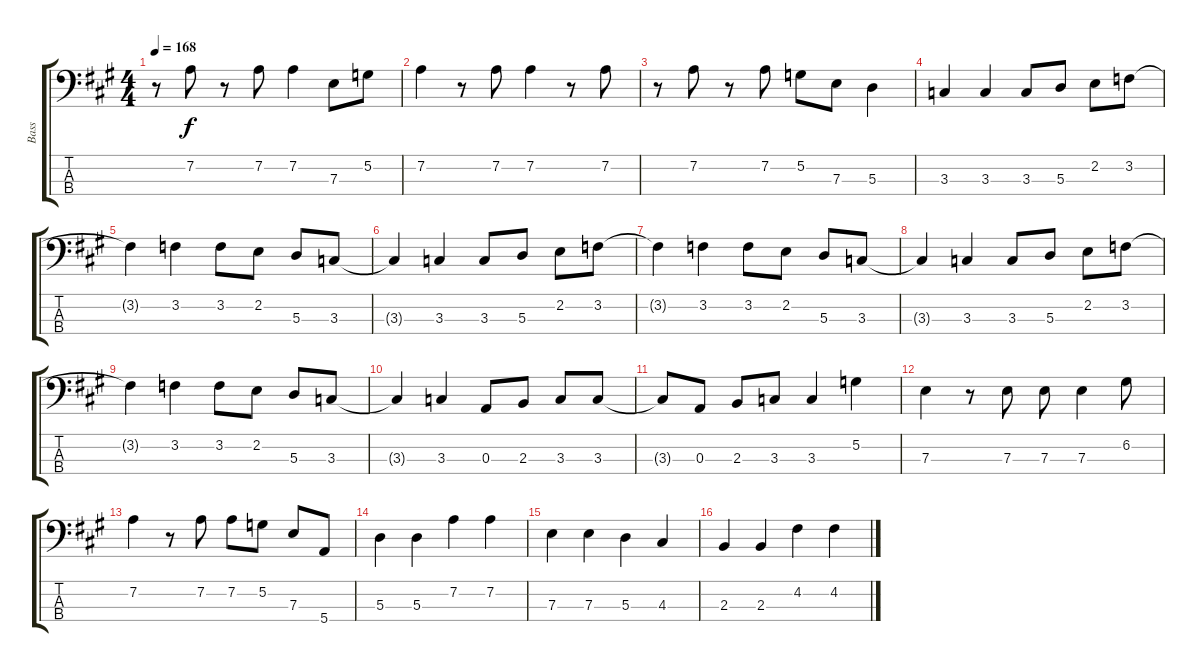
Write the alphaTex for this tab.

\track ("Bass" "Bass") {instrument electricbassfinger}
\staff {score tabs}
\tuning (G2 D2 A1 E1) {hide}
\ts (4 4)
\tempo 168
\clef f4
\ks a
r.8{dy f} 7.2.8 r.8 7.2.8 7.2.4 7.3.8 5.2.8 |
7.2.4 r.8 7.2.8 7.2.4 r.8 7.2.8 |
r.8 7.2.8 r.8 7.2.8 5.2.8 7.3.8 5.3.4 |
3.3.4 3.3.4 3.3.8 5.3.8 2.2.8 3.2.8 |
3.2{t}.4 3.2.4 3.2.8 2.2.8 5.3.8 3.3.8 |
3.3{t}.4 3.3.4 3.3.8 5.3.8 2.2.8 3.2.8 |
3.2{t}.4 3.2.4 3.2.8 2.2.8 5.3.8 3.3.8 |
3.3{t}.4 3.3.4 3.3.8 5.3.8 2.2.8 3.2.8 |
3.2{t}.4 3.2.4 3.2.8 2.2.8 5.3.8 3.3.8 |
3.3{t}.4 3.3.4 0.3.8 2.3.8 3.3.8 3.3.8 |
3.3{t}.8 0.3.8 2.3.8 3.3.8 3.3.4 5.2.4 |
7.3.4 r.8 7.3.8 7.3.8 7.3.4 6.2.8 |
7.2.4 r.8 7.2.8 7.2.8 5.2.8 7.3.8 5.4.8 |
5.3.4 5.3.4 7.2.4 7.2.4 |
7.3.4 7.3.4 5.3.4 4.3.4 |
2.3.4 2.3.4 4.2.4 4.2.4
